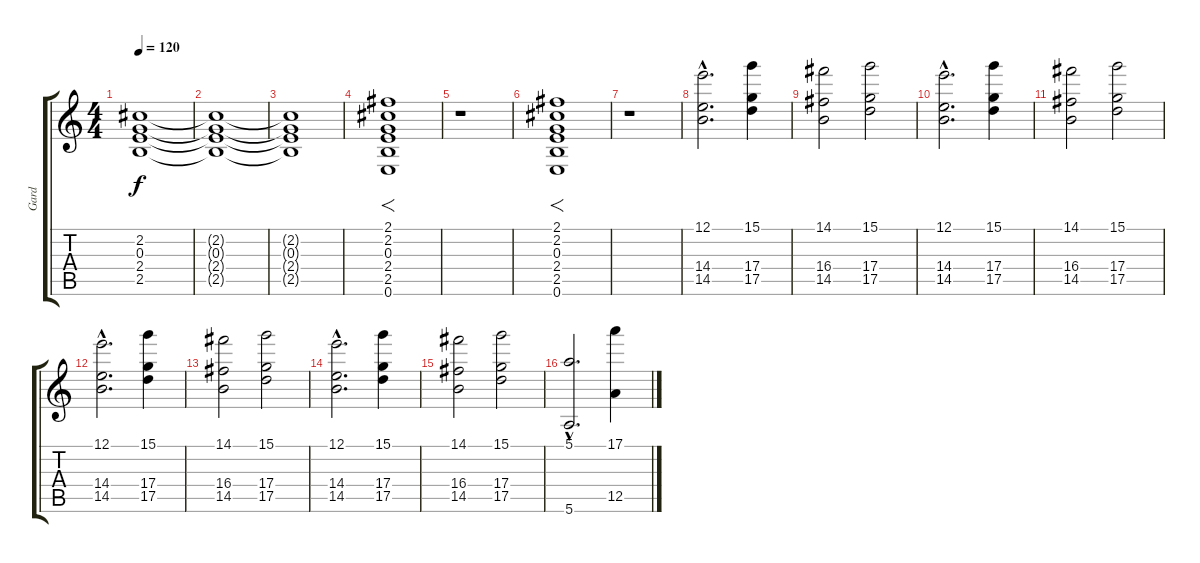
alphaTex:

\track ("Gard" "Gard") {instrument overdrivenguitar}
\staff {score tabs}
\tuning (E4 B3 G3 D3 A2 E2) {hide}
\ts (4 4)
\tempo 120
\clef g2
\ks c
(2.2{t} 0.3{t} 2.4{t} 2.5{t}).1{dy f} |
(2.2{t} 0.3{t} 2.4{t} 2.5{t}).1 |
(2.2{t} 0.3{t} 2.4{t} 2.5{t}).1 |
(2.1 2.2 0.3 2.4 2.5 0.6).1{f volume 11 instrument choiraahs} |
r.1 |
(2.1 2.2 0.3 2.4 2.5 0.6).1{f} |
r.1 |
(12.1{hac} 14.4{hac} 14.5{hac}).2{d} (15.1 17.4 17.5).4 |
(14.1 16.4 14.5).2 (15.1 17.4 17.5).2 |
(12.1{hac} 14.4{hac} 14.5{hac}).2{d} (15.1 17.4 17.5).4 |
(14.1 16.4 14.5).2 (15.1 17.4 17.5).2 |
(12.1{hac} 14.4{hac} 14.5{hac}).2{d} (15.1 17.4 17.5).4 |
(14.1 16.4 14.5).2 (15.1 17.4 17.5).2 |
(12.1{hac} 14.4{hac} 14.5{hac}).2{d} (15.1 17.4 17.5).4 |
(14.1 16.4 14.5).2 (15.1 17.4 17.5).2 |
(5.1{hac} 5.6{hac}).2{d volume 14 balance 12 instrument lead2sawtooth} (17.1 12.5).4
